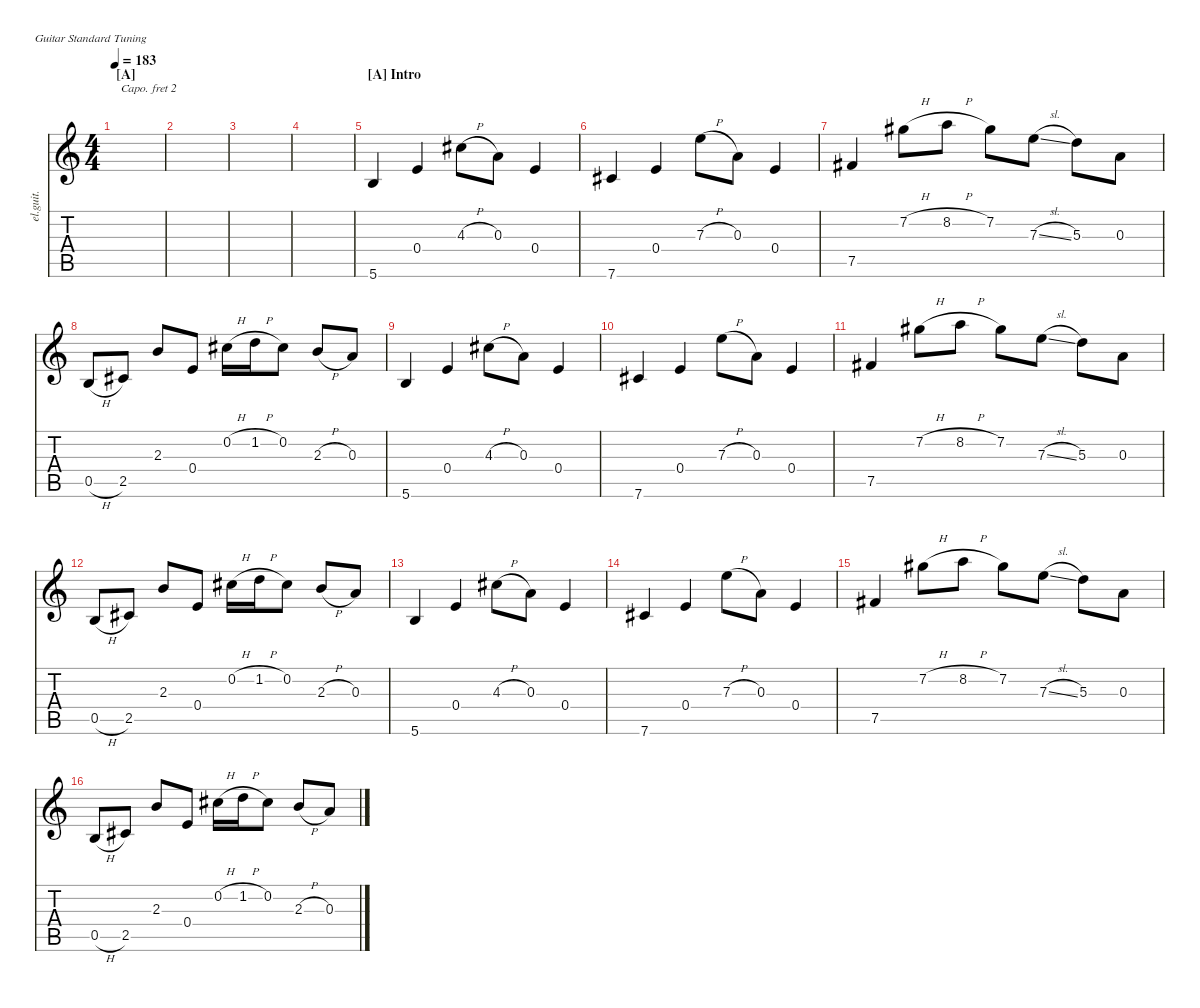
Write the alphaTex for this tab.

\defaultSystemsLayout 4
\hideDynamics
\bracketExtendMode nobrackets
\otherSystemsTrackNameOrientation horizontal
\track ("Clean Guitar" "el.guit.") {instrument electricguitarclean}
\staff {score tabs}
\capo 2
\tuning (E4 B3 G3 D3 A2 E2)
\ts (4 4)
\section ("A" "")
\tempo 183
\clef g2
\ks c
|
|
|
|
\section ("A" "Intro")
5.6.4{beam Up} 0.4.4{beam Up} 4.3{h acc #}.8{beam Down} 0.3.8{beam Down} 0.4.4{beam Up} |
7.6{acc #}.4{beam Up} 0.4.4{beam Up} 7.3{h}.8{beam Down} 0.3.8{beam Down} 0.4.4{beam Up} |
7.5{acc #}.4{beam Up} 7.2{h acc #}.8{beam Down} 8.2{h}.8{beam Down} 7.2{acc #}.8{beam Down} 7.3{sl}.8{beam Down} 5.3.8{beam Down} 0.3.8{beam Down} |
0.5{h}.8{beam Up} 2.5{acc #}.8{beam Up} 2.3.8{beam Up} 0.4.8{beam Up} 0.2{h acc #}.16{beam Down} 1.2{h}.16{beam Down} 0.2{acc #}.8{beam Down} 2.3{h}.8{beam Up} 0.3.8{beam Up} |
5.6.4{beam Up} 0.4.4{beam Up} 4.3{h acc #}.8{beam Down} 0.3.8{beam Down} 0.4.4{beam Up} |
7.6{acc #}.4{beam Up} 0.4.4{beam Up} 7.3{h}.8{beam Down} 0.3.8{beam Down} 0.4.4{beam Up} |
7.5{acc #}.4{beam Up} 7.2{h acc #}.8{beam Down} 8.2{h}.8{beam Down} 7.2{acc #}.8{beam Down} 7.3{sl}.8{beam Down} 5.3.8{beam Down} 0.3.8{beam Down} |
0.5{h}.8{beam Up} 2.5{acc #}.8{beam Up} 2.3.8{beam Up} 0.4.8{beam Up} 0.2{h acc #}.16{beam Down} 1.2{h}.16{beam Down} 0.2{acc #}.8{beam Down} 2.3{h}.8{beam Up} 0.3.8{beam Up} |
5.6.4{beam Up} 0.4.4{beam Up} 4.3{h acc #}.8{beam Down} 0.3.8{beam Down} 0.4.4{beam Up} |
7.6{acc #}.4{beam Up} 0.4.4{beam Up} 7.3{h}.8{beam Down} 0.3.8{beam Down} 0.4.4{beam Up} |
7.5{acc #}.4{beam Up} 7.2{h acc #}.8{beam Down} 8.2{h}.8{beam Down} 7.2{acc #}.8{beam Down} 7.3{sl}.8{beam Down} 5.3.8{beam Down} 0.3.8{beam Down} |
0.5{h}.8{beam Up} 2.5{acc #}.8{beam Up} 2.3.8{beam Up} 0.4.8{beam Up} 0.2{h acc #}.16{beam Down} 1.2{h}.16{beam Down} 0.2{acc #}.8{beam Down} 2.3{h}.8{beam Up} 0.3.8{beam Up}
